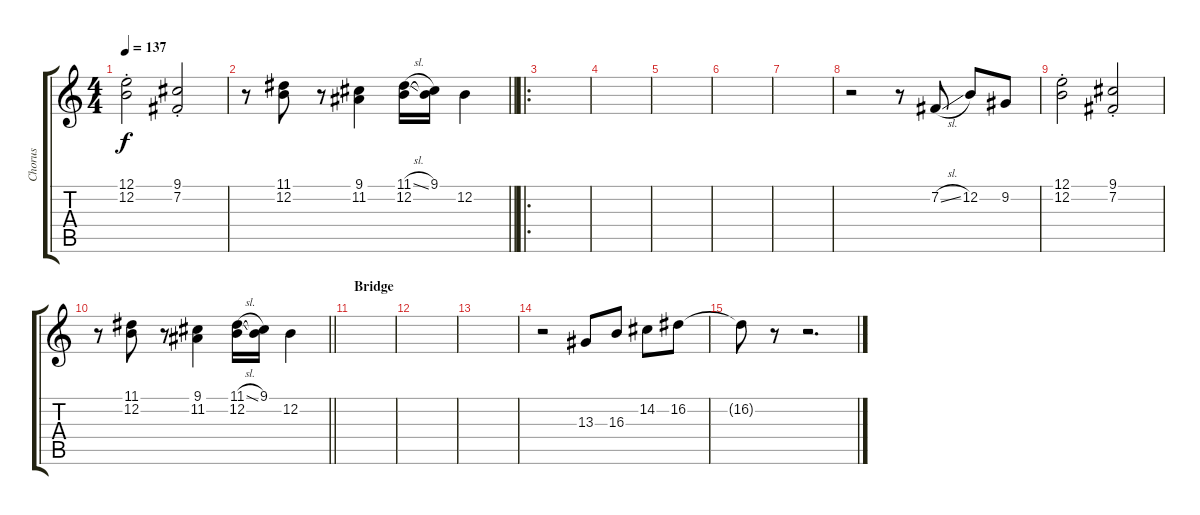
\track ("Chorus" "Chorus") {instrument voiceoohs}
\staff {score tabs}
\tuning (E4 B3 G3 D3 A2 E2) {hide}
\ts (4 4)
\tempo 137
\clef g2
\ks c
(12.1{st} 12.2{st}).2{dy f} (9.1{st} 7.2{st}).2 |
\barLineRight lightlight
r.8 (11.1 12.2).8 r.8 (9.1 11.2).4 (11.1{sl} 12.2).16 (9.1 12.2{t}).16 12.2.4 |
\ro
|
|
|
|
|
r.2 r.8 7.2{sl}.8 12.2.8 9.2.8 |
(12.1{st} 12.2{st}).2 (9.1{st} 7.2{st}).2 |
\barLineRight lightlight
r.8 (11.1 12.2).8 r.8 (9.1 11.2).4 (11.1{sl} 12.2).16 (9.1 12.2{t}).16 12.2.4 |
\section ("" "Bridge")
|
|
|
r.2 13.3.8 16.3.8 14.2.8 16.2.8 |
16.2{t}.8 r.8 r.2{d}
